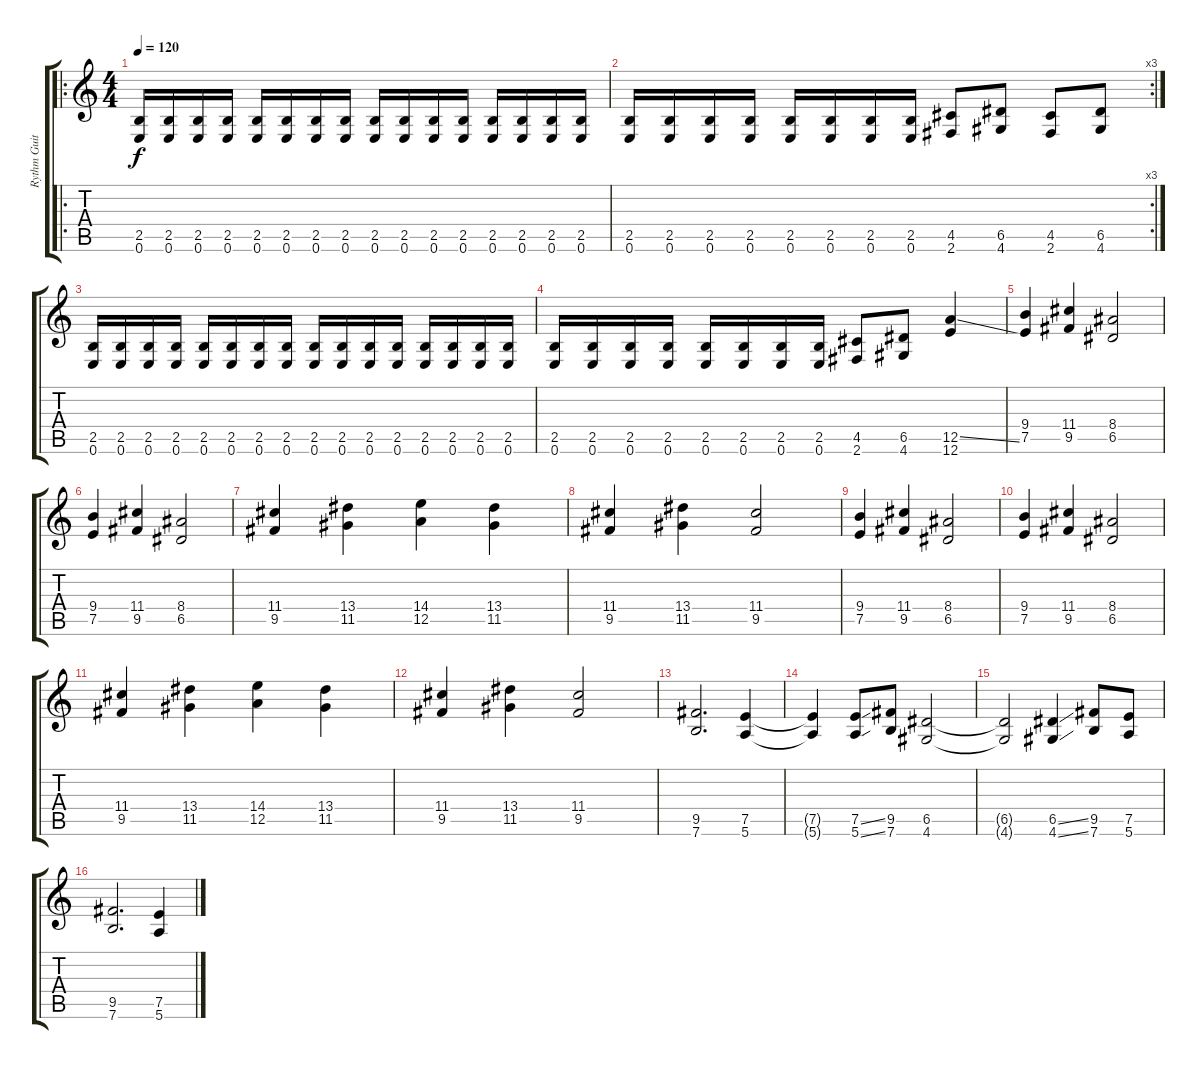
\track ("Rythm Guitar" "Rythm Guit") {instrument distortionguitar}
\staff {score tabs}
\tuning (E4 B3 G3 D3 A2 E2) {hide}
\ro
\ts (4 4)
\tempo 120
\clef g2
\ks c
(2.5 0.6).16{dy f} (2.5 0.6).16 (2.5 0.6).16 (2.5 0.6).16 (2.5 0.6).16 (2.5 0.6).16 (2.5 0.6).16 (2.5 0.6).16 (2.5 0.6).16 (2.5 0.6).16 (2.5 0.6).16 (2.5 0.6).16 (2.5 0.6).16 (2.5 0.6).16 (2.5 0.6).16 (2.5 0.6).16 |
\rc 3
(2.5 0.6).16 (2.5 0.6).16 (2.5 0.6).16 (2.5 0.6).16 (2.5 0.6).16 (2.5 0.6).16 (2.5 0.6).16 (2.5 0.6).16 (4.5 2.6).8 (6.5 4.6).8 (4.5 2.6).8 (6.5 4.6).8 |
(2.5 0.6).16 (2.5 0.6).16 (2.5 0.6).16 (2.5 0.6).16 (2.5 0.6).16 (2.5 0.6).16 (2.5 0.6).16 (2.5 0.6).16 (2.5 0.6).16 (2.5 0.6).16 (2.5 0.6).16 (2.5 0.6).16 (2.5 0.6).16 (2.5 0.6).16 (2.5 0.6).16 (2.5 0.6).16 |
(2.5 0.6).16 (2.5 0.6).16 (2.5 0.6).16 (2.5 0.6).16 (2.5 0.6).16 (2.5 0.6).16 (2.5 0.6).16 (2.5 0.6).16 (4.5 2.6).8 (6.5 4.6).8 (12.5{ss} 12.6).4 |
(9.4 7.5).4 (11.4 9.5).4 (8.4 6.5).2 |
(9.4 7.5).4 (11.4 9.5).4 (8.4 6.5).2 |
(11.4 9.5).4 (13.4 11.5).4 (14.4 12.5).4 (13.4 11.5).4 |
(11.4 9.5).4 (13.4 11.5).4 (11.4 9.5).2 |
(9.4 7.5).4 (11.4 9.5).4 (8.4 6.5).2 |
(9.4 7.5).4 (11.4 9.5).4 (8.4 6.5).2 |
(11.4 9.5).4 (13.4 11.5).4 (14.4 12.5).4 (13.4 11.5).4 |
(11.4 9.5).4 (13.4 11.5).4 (11.4 9.5).2 |
(9.5 7.6).2{d} (7.5 5.6).4 |
(7.5{t} 5.6{t}).4 (7.5{ss} 5.6{ss}).8 (9.5 7.6).8 (6.5 4.6).2 |
(6.5{t} 4.6{t}).2 (6.5{ss} 4.6{ss}).4 (9.5 7.6).8 (7.5 5.6).8 |
(9.5 7.6).2{d} (7.5 5.6).4
